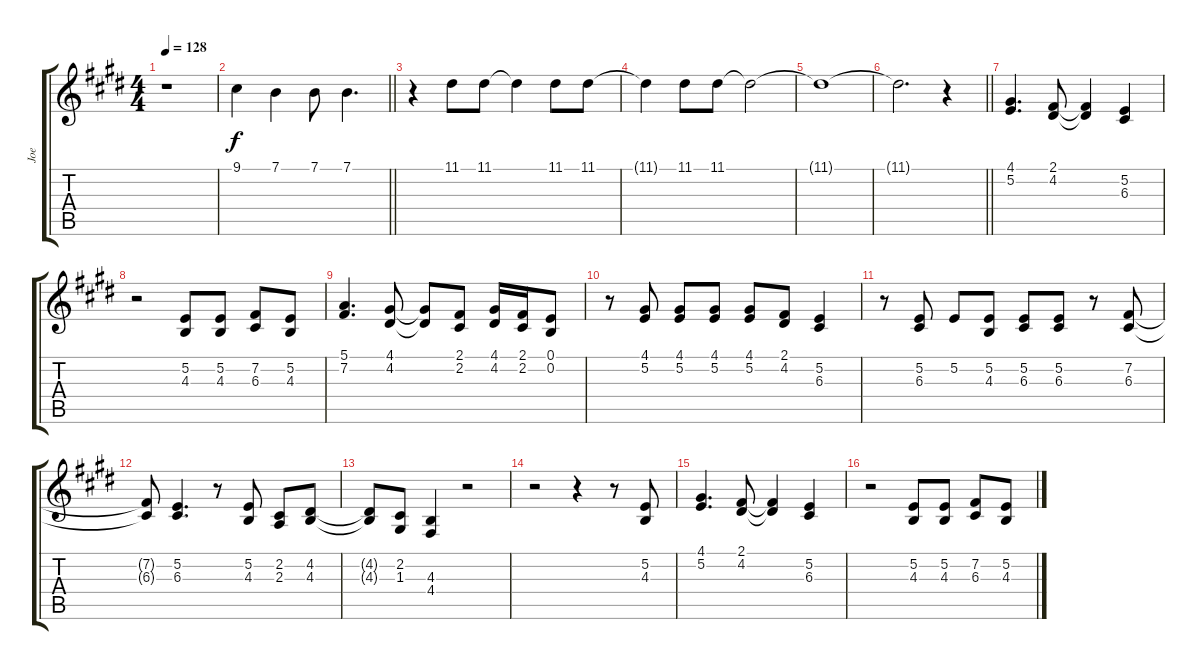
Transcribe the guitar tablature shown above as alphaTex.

\track ("Joe" "Joe") {instrument lead1square}
\staff {score tabs}
\tuning (E4 B3 G3 D3 A2 E2) {hide}
\ts (4 4)
\tempo 128
\clef g2
\ks c#minor
r.1{dy f} |
\barLineRight lightlight
9.1.4 7.1.4 7.1.8 7.1.4{d} |
r.4 11.1.8 11.1.8 11.1{t}.4 11.1.8 11.1.8 |
11.1{t}.4 11.1.8 11.1.8 11.1{t}.2 |
11.1{t}.1 |
\barLineRight lightlight
11.1{t}.2{d} r.4 |
(4.1 5.2).4{d} (2.1 4.2).8 (2.1{t} 4.2{t}).4 (5.2 6.3).4 |
r.2 (5.2 4.3).8 (5.2 4.3).8 (7.2 6.3).8 (5.2 4.3).8 |
(5.1 7.2).4{d} (4.1 4.2).8 (4.1{t} 4.2{t}).8 (2.1 2.2).8 (4.1 4.2).16 (2.1 2.2).16 (0.1 0.2).8 |
r.8 (4.1 5.2).8 (4.1 5.2).8 (4.1 5.2).8 (4.1 5.2).8 (2.1 4.2).8 (5.2 6.3).4 |
r.8 (5.2 6.3).8 5.2.8 (5.2 4.3).8 (5.2 6.3).8 (5.2 6.3).8 r.8 (7.2 6.3).8 |
(7.2{t} 6.3{t}).8 (5.2 6.3).4{d} r.8 (5.2 4.3).8 (2.2 2.3).8 (4.2 4.3).8 |
(4.2{t} 4.3{t}).8 (2.2 1.3).8 (4.3 4.4).4 r.2 |
r.2 r.4 r.8 (5.2 4.3).8 |
(4.1 5.2).4{d} (2.1 4.2).8 (2.1{t} 4.2{t}).4 (5.2 6.3).4 |
r.2 (5.2 4.3).8 (5.2 4.3).8 (7.2 6.3).8 (5.2 4.3).8
